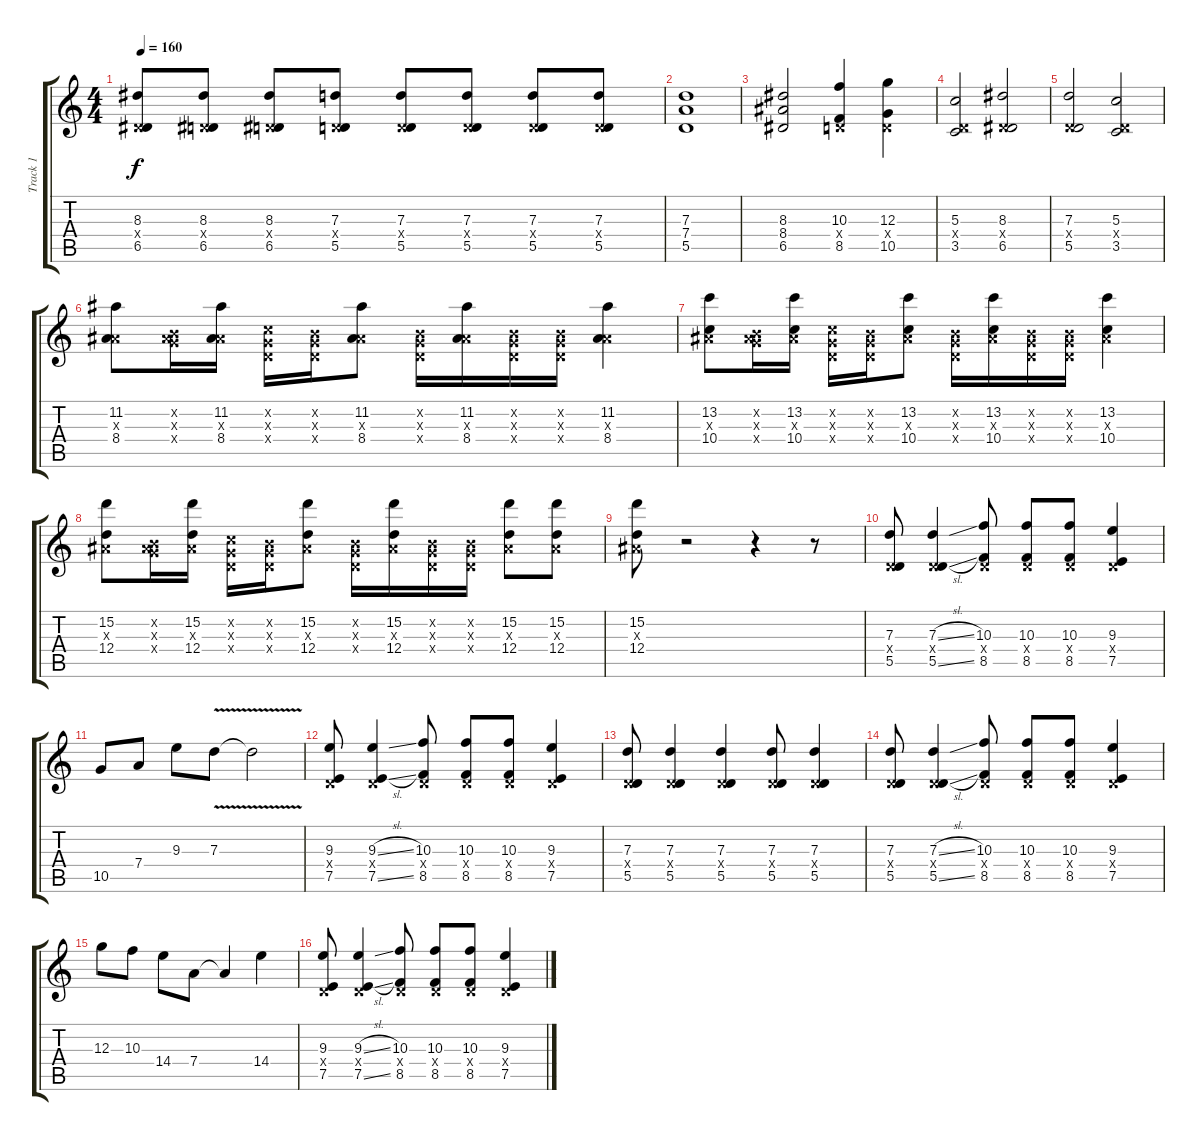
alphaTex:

\track ("Track 1" "Track 1") {instrument distortionguitar}
\staff {score tabs}
\tuning (E4 B3 G3 D3 A2 E2) {hide}
\ts (4 4)
\tempo 160
\clef g2
\ks c
(8.3 0.4{x} 6.5).8{dy f} (8.3 0.4{x} 6.5).8 (8.3 0.4{x} 6.5).8 (7.3 0.4{x} 5.5).8 (7.3 0.4{x} 5.5).8 (7.3 0.4{x} 5.5).8 (7.3 0.4{x} 5.5).8 (7.3 0.4{x} 5.5).8 |
(7.3 7.4 5.5).1 |
(8.3 8.4 6.5).2 (10.3 0.4{x} 8.5).4 (12.3 0.4{x} 10.5).4 |
(5.3 0.4{x} 3.5).2 (8.3 0.4{x} 6.5).2 |
(7.3 0.4{x} 5.5).2 (5.3 0.4{x} 3.5).2 |
(11.2 3.3{x} 8.4).8 (0.2{x} 0.3{x} 8.4{x}).16 (11.2 3.3{x} 8.4).16 (1.2{x} 0.3{x} 0.4{x}).16 (0.2{x} 0.3{x} 0.4{x}).16 (11.2 3.3{x} 8.4).8 (0.2{x} 0.3{x} 0.4{x}).16 (11.2 3.3{x} 8.4).16 (0.2{x} 0.3{x} 0.4{x}).16 (0.2{x} 0.3{x} 0.4{x}).16 (11.2 3.3{x} 8.4).4 |
(13.2 3.3{x} 10.4).8 (0.2{x} 0.3{x} 8.4{x}).16 (13.2 3.3{x} 10.4).16 (1.2{x} 0.3{x} 0.4{x}).16 (0.2{x} 0.3{x} 0.4{x}).16 (13.2 3.3{x} 10.4).8 (0.2{x} 0.3{x} 0.4{x}).16 (13.2 3.3{x} 10.4).16 (0.2{x} 0.3{x} 0.4{x}).16 (0.2{x} 0.3{x} 0.4{x}).16 (13.2 3.3{x} 10.4).4 |
(15.2 3.3{x} 12.4).8 (0.2{x} 0.3{x} 8.4{x}).16 (15.2 3.3{x} 12.4).16 (1.2{x} 0.3{x} 0.4{x}).16 (0.2{x} 0.3{x} 0.4{x}).16 (15.2 3.3{x} 12.4).8 (0.2{x} 0.3{x} 0.4{x}).16 (15.2 3.3{x} 12.4).16 (0.2{x} 0.3{x} 0.4{x}).16 (0.2{x} 0.3{x} 0.4{x}).16 (15.2 3.3{x} 12.4).8 (15.2 3.3{x} 12.4).8 |
(15.2 3.3{x} 12.4).8 r.2 r.4 r.8 |
(7.3 0.4{x} 5.5).8 (7.3{sl} 0.4{x} 5.5{sl}).4 (10.3 0.4{x} 8.5).8 (10.3 0.4{x} 8.5).8 (10.3 0.4{x} 8.5).8 (9.3 0.4{x} 7.5).4 |
10.5.8 7.4.8 9.3.8 7.3{v}.8 7.3{t}.2 |
(9.3 0.4{x} 7.5).8 (9.3{sl} 0.4{x} 7.5{sl}).4 (10.3 0.4{x} 8.5).8 (10.3 0.4{x} 8.5).8 (10.3 0.4{x} 8.5).8 (9.3 0.4{x} 7.5).4 |
(7.3 0.4{x} 5.5).8 (7.3 0.4{x} 5.5).4 (7.3 0.4{x} 5.5).4 (7.3 0.4{x} 5.5).8 (7.3 0.4{x} 5.5).4 |
(7.3 0.4{x} 5.5).8 (7.3{sl} 0.4{x} 5.5{sl}).4 (10.3 0.4{x} 8.5).8 (10.3 0.4{x} 8.5).8 (10.3 0.4{x} 8.5).8 (9.3 0.4{x} 7.5).4 |
12.3.8 10.3.8 14.4.8 7.4.8 7.4{t}.4 14.4.4 |
(9.3 0.4{x} 7.5).8 (9.3{sl} 0.4{x} 7.5{sl}).4 (10.3 0.4{x} 8.5).8 (10.3 0.4{x} 8.5).8 (10.3 0.4{x} 8.5).8 (9.3 0.4{x} 7.5).4
